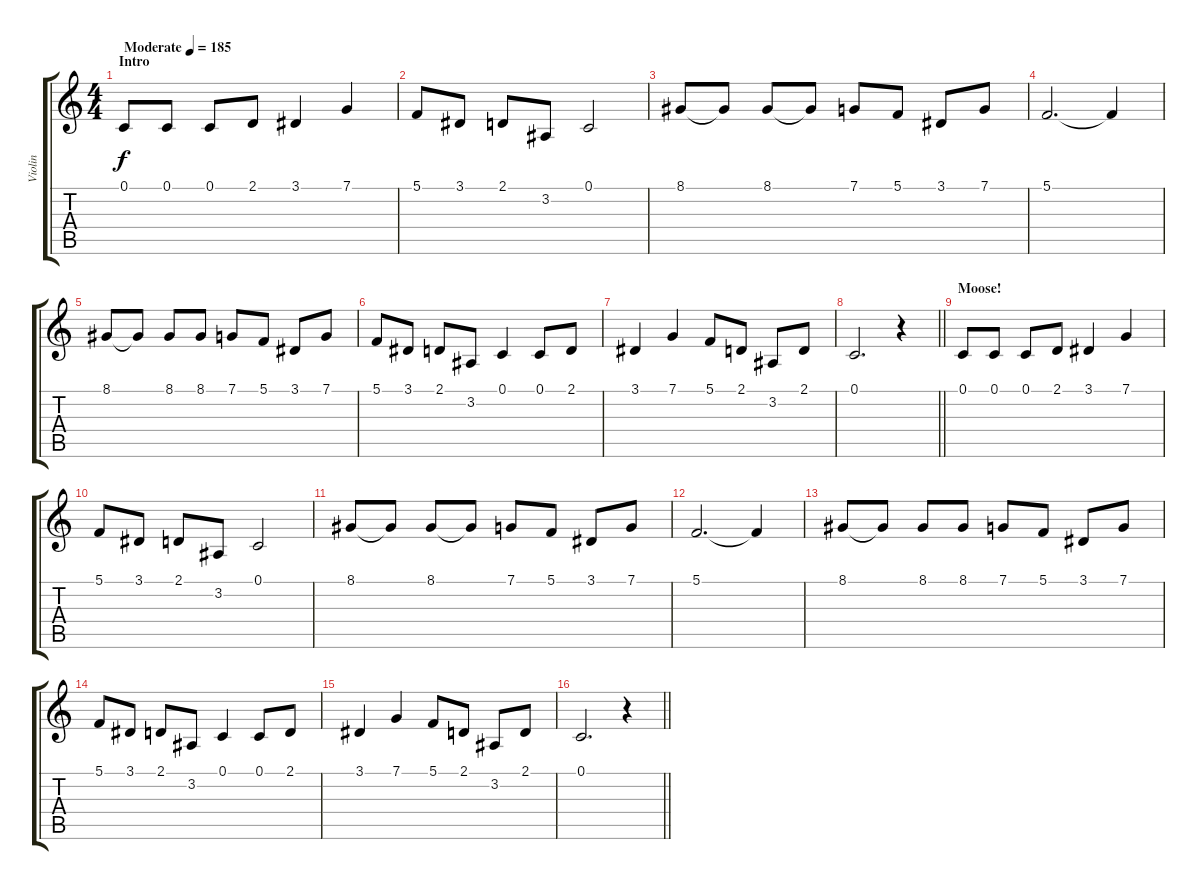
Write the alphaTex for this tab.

\track ("Violin" "Violin") {instrument violin}
\staff {score tabs}
\tuning (C4 G3 Eb3 Bb2 F2 C2) {hide}
\ts (4 4)
\section ("" "Intro")
\tempo (185 "Moderate")
\clef g2
\ks c
0.1.8{dy f instrument violin} 0.1.8 0.1.8 2.1.8 3.1.4 7.1.4 |
5.1.8 3.1.8 2.1.8 3.2.8 0.1.2 |
8.1.8 8.1{t}.8 8.1.8 8.1{t}.8 7.1.8 5.1.8 3.1.8 7.1.8 |
5.1.2{d} 5.1{t}.4 |
8.1.8 8.1{t}.8 8.1.8 8.1.8 7.1.8 5.1.8 3.1.8 7.1.8 |
5.1.8 3.1.8 2.1.8 3.2.8 0.1.4 0.1.8 2.1.8 |
3.1.4 7.1.4 5.1.8 2.1.8 3.2.8 2.1.8 |
\barLineRight lightlight
0.1.2{d} r.4 |
\section ("" "Moose!")
0.1.8 0.1.8 0.1.8 2.1.8 3.1.4 7.1.4 |
5.1.8 3.1.8 2.1.8 3.2.8 0.1.2 |
8.1.8 8.1{t}.8 8.1.8 8.1{t}.8 7.1.8 5.1.8 3.1.8 7.1.8 |
5.1.2{d} 5.1{t}.4 |
8.1.8 8.1{t}.8 8.1.8 8.1.8 7.1.8 5.1.8 3.1.8 7.1.8 |
5.1.8 3.1.8 2.1.8 3.2.8 0.1.4 0.1.8 2.1.8 |
3.1.4 7.1.4 5.1.8 2.1.8 3.2.8 2.1.8 |
\barLineRight lightlight
0.1.2{d} r.4
